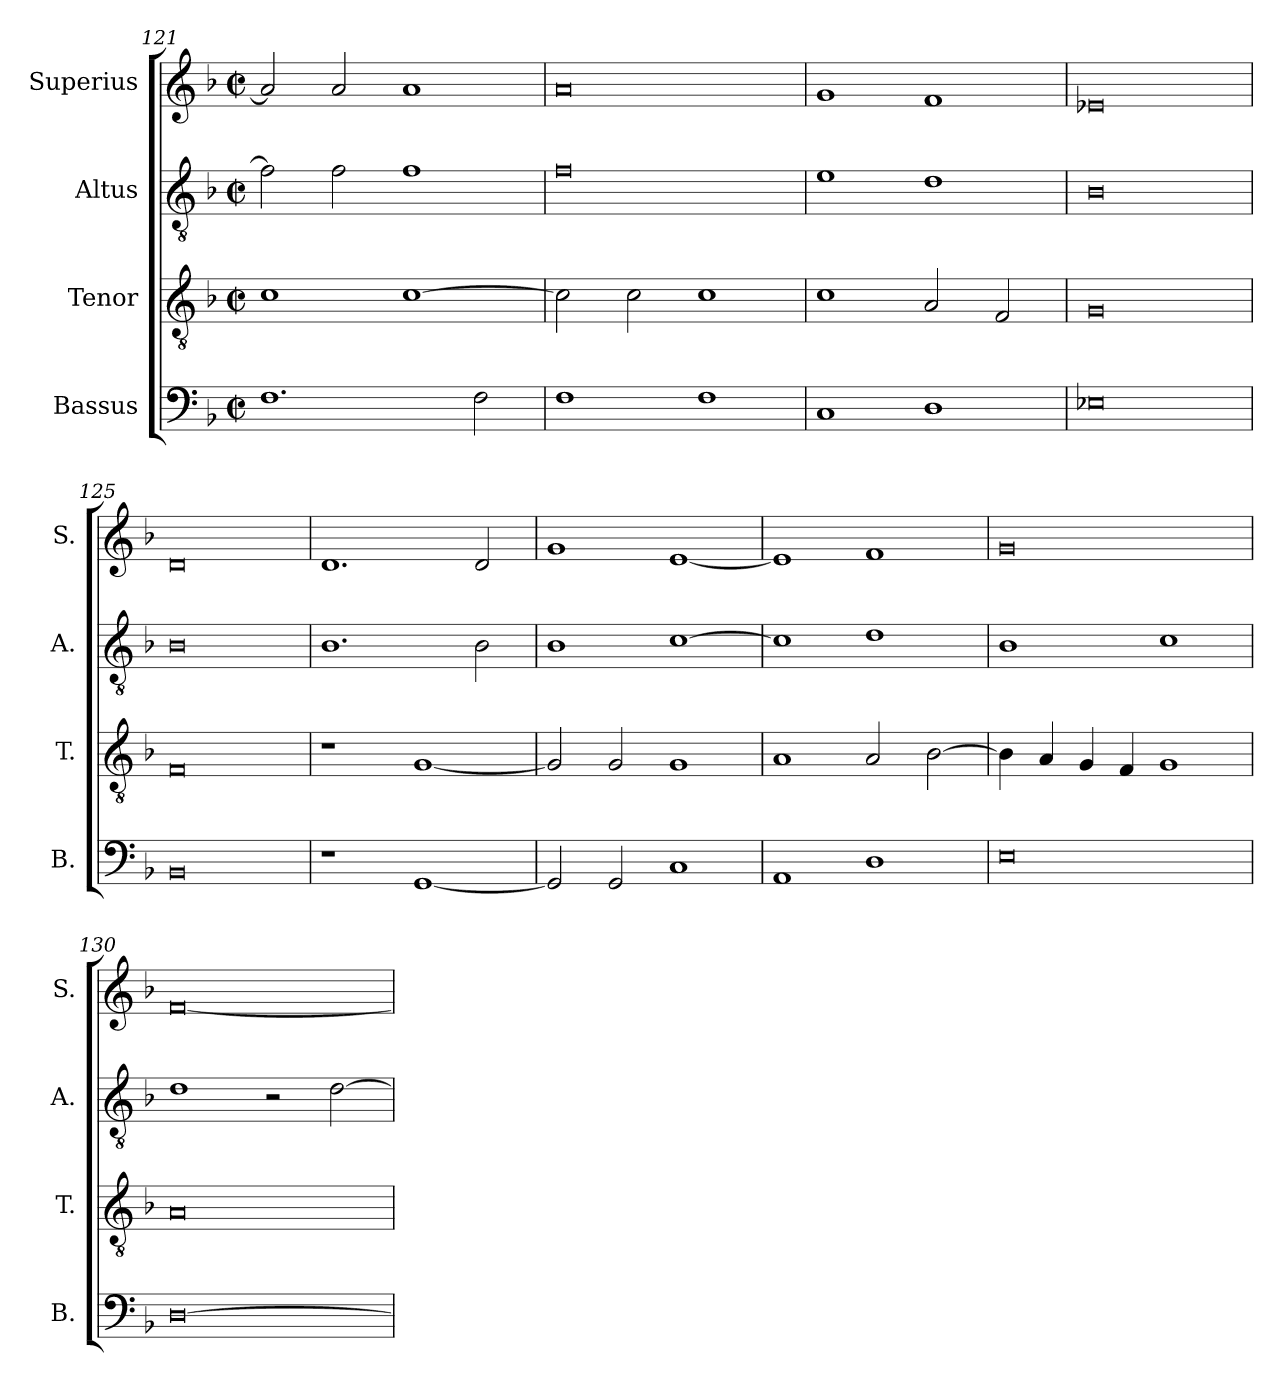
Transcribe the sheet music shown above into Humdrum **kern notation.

**kern	**kern	**kern	**kern
*part4	*part3	*part2	*part1
*staff4	*staff3	*staff2	*staff1
*I"Bassus	*I"Tenor	*I"Altus	*I"Superius
*I'B.	*I'T.	*I'A.	*I'S.
*clefF4	*clefGv2	*clefGv2	*clefG2
*	*ITrd7c12	*ITrd7c12	*
*k[b-]	*k[b-]	*k[b-]	*k[b-]
*F:	*F:	*F:	*F:
*M2/2	*M2/2	*M2/2	*M2/2
*met(c|)	*met(c|)	*met(c|)	*met(c|)
=121	=121	=121	=121
1.Fi	1Ci	2Fi\]	2ai/]
.	.	2Fi\	2ai/
.	[>1Ci	1Fi	1ai
2Fi\	.	.	.
=122	=122	=122	=122
1Fi	2Ci\]	0Fi	0ai
.	2Ci\	.	.
1Fi	1Ci	.	.
!!LO:PB:g=z
=123	=123	=123	=123
1Ci	1Ci	1Ei	1gi
1Di	2AAi/	1Di	1fi
.	2FFi/	.	.
=124	=124	=124	=124
0E-Xi	0GGi	0BB-i	0e-Xi
=125	=125	=125	=125
0BB-i	0FFi	0BB-i	0di
=126	=126	=126	=126
1r	1r	1.BB-i	1.di
[<1GGi	[<1GGi	.	.
.	.	2BB-i\	2di/
=127	=127	=127	=127
2GGi/]	2GGi/]	1BB-i	1gi
2GGi/	2GGi/	.	.
1Ci	1GGi	[>1Ci	[<1ei
=128	=128	=128	=128
1AAi	1AAi	1Ci]	1ei]
1Di	2AAi/	1Di	1fi
.	[>2BB-i\	.	.
=129	=129	=129	=129
0Ei	4BB-i\]	1BB-i	0gi
.	4AAi/	.	.
.	4GGi/	.	.
.	4FFi/	.	.
.	1GGi	1Ci	.
!!LO:LB:g=z
=130	=130	=130	=130
[>0Di	0AAi	1Di	[<0fi
.	.	2r	.
.	.	[>2Di\	.
=	=	=	=
*-	*-	*-	*-
